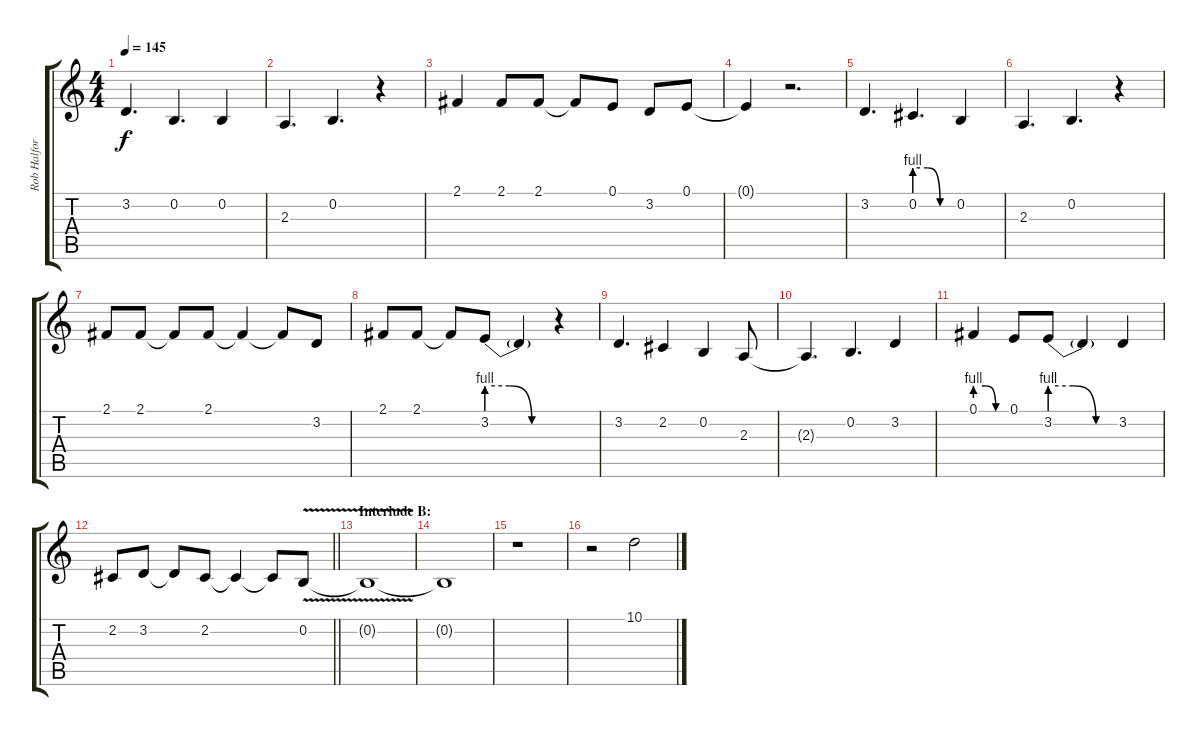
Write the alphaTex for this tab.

\track ("Rob Halford" "Rob Halfor") {instrument oboe}
\staff {score tabs}
\tuning (E4 B3 G3 D3 A2 E2) {hide}
\ts (4 4)
\tempo 145
\clef g2
\ks c
3.2.4{d dy f} 0.2.4{d} 0.2.4 |
2.3.4{d} 0.2.4{d} r.4 |
2.1.4 2.1.8 2.1.8 2.1{t}.8 0.1.8 3.2.8 0.1.8 |
0.1{t}.4 r.2{d} |
3.2.4{d} 0.2{be (custom 0 4 20 4 40 0 60 0)}.4{d} 0.2.4 |
2.3.4{d} 0.2.4{d} r.4 |
2.1.8 2.1.8 2.1{t}.8 2.1.8 2.1{t}.4 2.1{t}.8 3.2.8 |
2.1.8 2.1.8 2.1{t}.8 3.2{be (custom 0 4 20 4 40 0 60 0)}.8 3.2{t}.4 r.4 |
3.2.4{d} 2.2.4 0.2.4 2.3.8 |
2.3{t}.4{d} 0.2.4{d} 3.2.4 |
0.1{be (custom 0 4 20 4 40 0 60 0)}.4 0.1.8 3.2{be (custom 0 4 20 4 40 0 60 0)}.8 3.2{t}.4 3.2.4 |
\barLineRight lightlight
2.2.8 3.2.8 3.2{t}.8 2.2.8 2.2{t}.4 2.2{t}.8 0.2{v}.8 |
\section ("" "Interlude B:")
0.2{t}.1 |
0.2{t}.1 |
r.1 |
r.2 10.1.2
